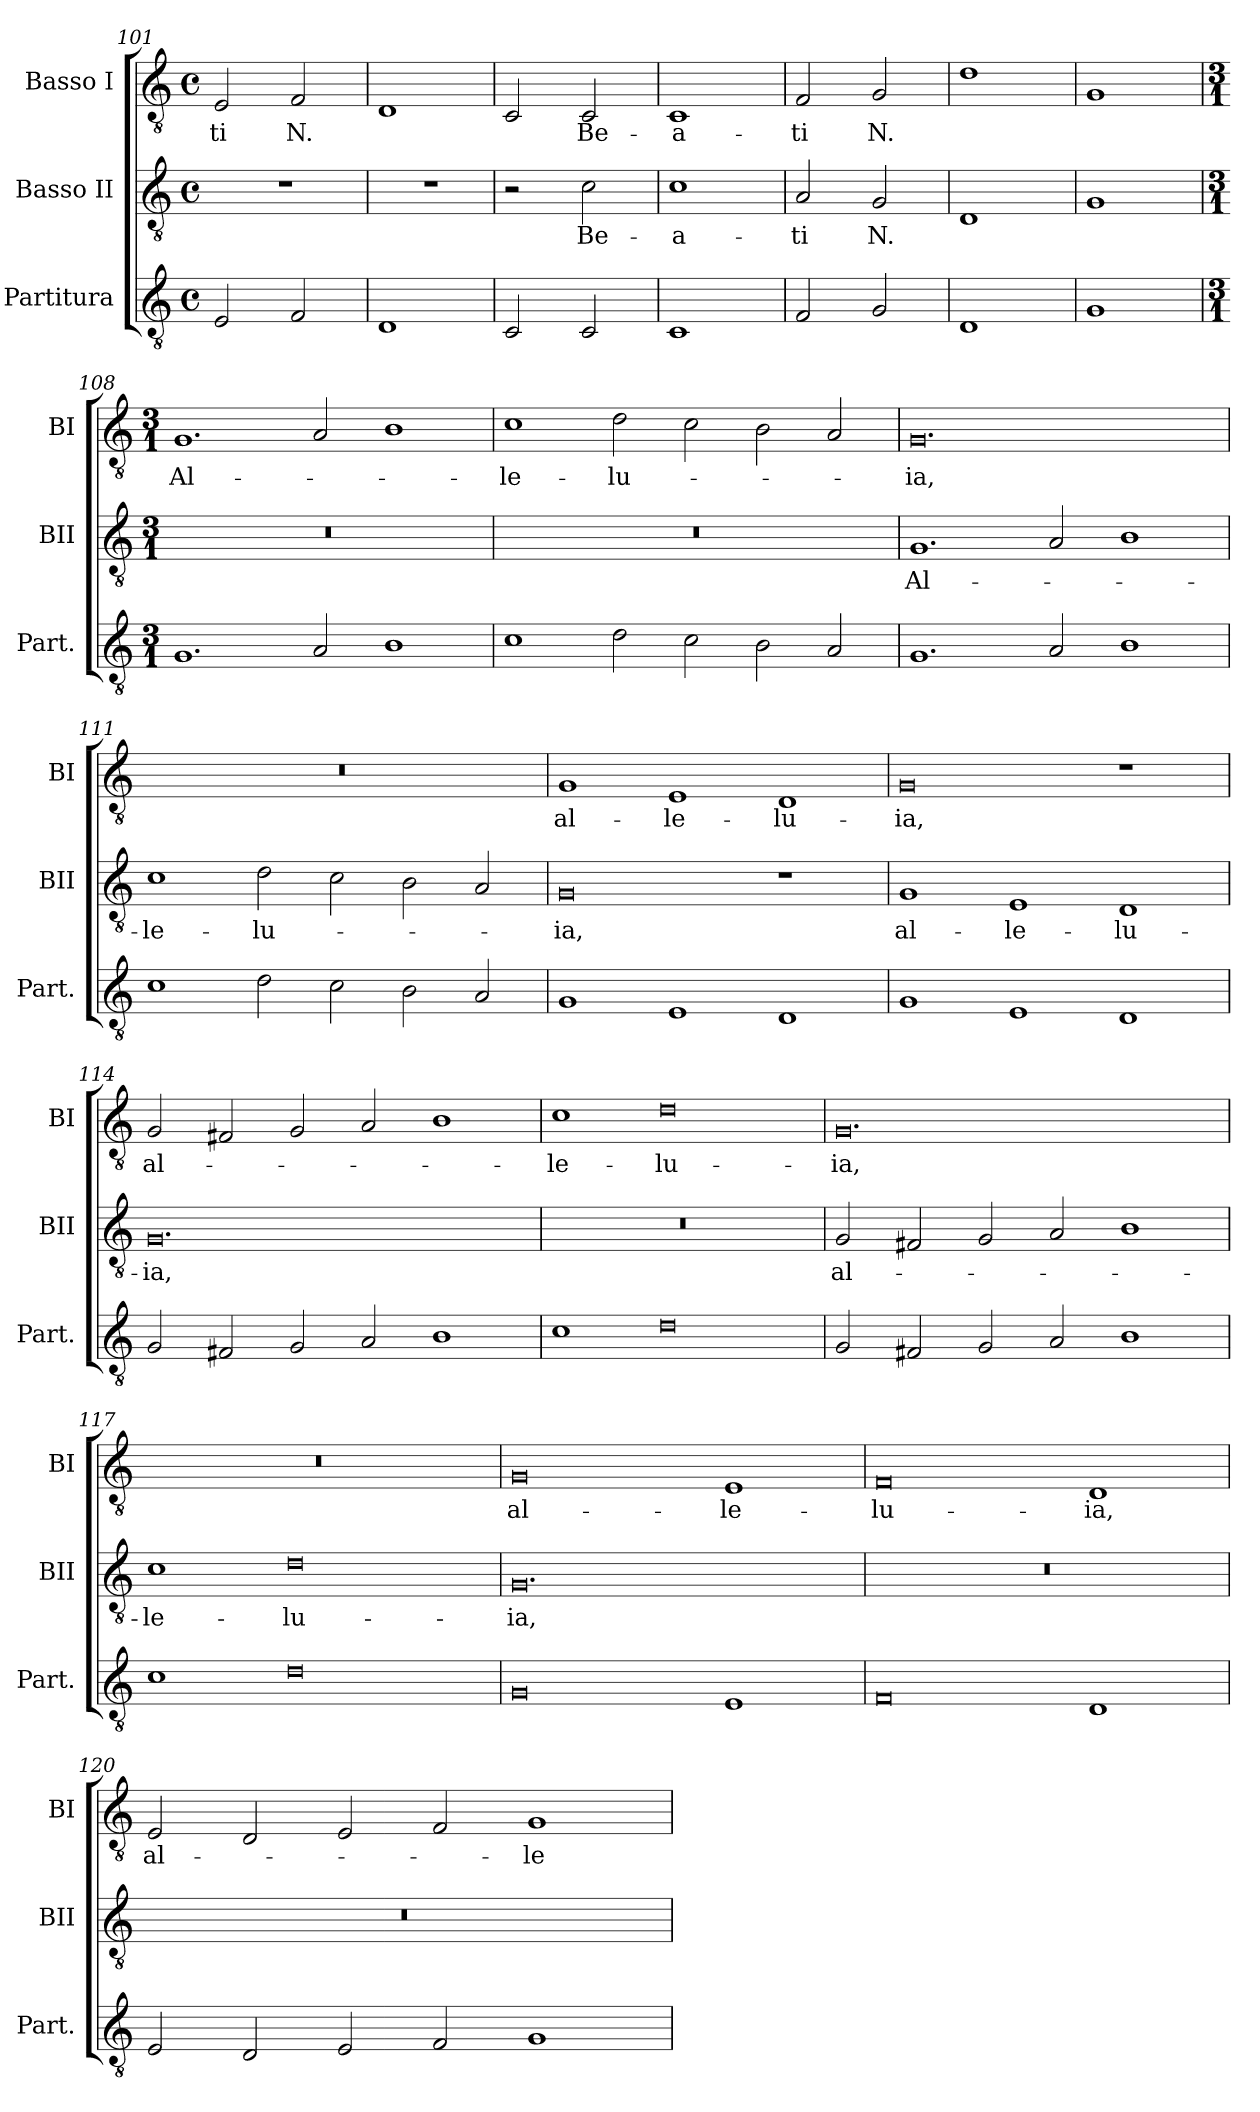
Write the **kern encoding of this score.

**kern	**kern	**text	**kern	**text
*part3	*part2	*part2	*part1	*part1
*staff3	*staff2	*staff2	*staff1	*staff1
*I"Partitura	*I"Basso II	*	*I"Basso I	*
*I'Part.	*I'BII	*	*I'BI	*
*clefGv2	*clefGv2	*	*clefGv2	*
*k[]	*k[]	*	*k[]	*
*M4/4	*M4/4	*	*M4/4	*
*met(c)	*met(c)	*	*met(c)	*
=101	=101	=101	=101	=101
2E/	1r	.	2E/	-ti
2F/	.	.	2F/	N.
=102	=102	=102	=102	=102
1D	1r	.	1D	.
=103	=103	=103	=103	=103
2C/	2r	.	2C/	.
2C/	2c\	Be-	2C/	Be-
=104	=104	=104	=104	=104
1C	1c	-a-	1C	-a-
=105	=105	=105	=105	=105
2F/	2A/	-ti	2F/	-ti
2G/	2G/	N.	2G/	N.
=106	=106	=106	=106	=106
1D	1D	.	1d	.
=107	=107	=107	=107	=107
1G	1G	.	1G	.
=108	=108	=108	=108	=108
*M3/1	*M3/1	*	*M3/1	*
*	*	*	*MM480	*
1.G	0.r	.	1.G	Al-
2A/	.	.	2A/	.
1B	.	.	1B	.
=109	=109	=109	=109	=109
1c	0.r	.	1c	-le-
2d\	.	.	2d\	-lu-
2c\	.	.	2c\	.
2B\	.	.	2B\	.
2A/	.	.	2A/	.
=110	=110	=110	=110	=110
1.G	1.G	Al-	0.G	-ia,
2A/	2A/	.	.	.
1B	1B	.	.	.
=111	=111	=111	=111	=111
1c	1c	-le-	0.r	.
2d\	2d\	-lu-	.	.
2c\	2c\	.	.	.
2B\	2B\	.	.	.
2A/	2A/	.	.	.
=112	=112	=112	=112	=112
1G	0G	-ia,	1G	al-
1E	.	.	1E	-le-
1D	1r	.	1D	-lu-
=113	=113	=113	=113	=113
1G	1G	al-	0G	-ia,
1E	1E	-le-	.	.
1D	1D	-lu-	1r	.
=114	=114	=114	=114	=114
2G/	0.G	-ia,	2G/	al-
2F#X/	.	.	2F#X/	.
2G/	.	.	2G/	.
2A/	.	.	2A/	.
1B	.	.	1B	.
=115	=115	=115	=115	=115
1c	0.r	.	1c	-le-
0d	.	.	0d	-lu-
=116	=116	=116	=116	=116
2G/	2G/	al-	0.G	-ia,
2F#X/	2F#X/	.	.	.
2G/	2G/	.	.	.
2A/	2A/	.	.	.
1B	1B	.	.	.
=117	=117	=117	=117	=117
1c	1c	-le-	0.r	.
0d	0d	-lu-	.	.
=118	=118	=118	=118	=118
0G	0.G	-ia,	0G	al-
1E	.	.	1E	-le-
=119	=119	=119	=119	=119
0F	0.r	.	0F	-lu-
1D	.	.	1D	-ia,
=120	=120	=120	=120	=120
2E/	0.r	.	2E/	al-
2D/	.	.	2D/	.
2E/	.	.	2E/	.
2F/	.	.	2F/	.
1G	.	.	1G	-le-
=	=	=	=	=
*-	*-	*-	*-	*-
